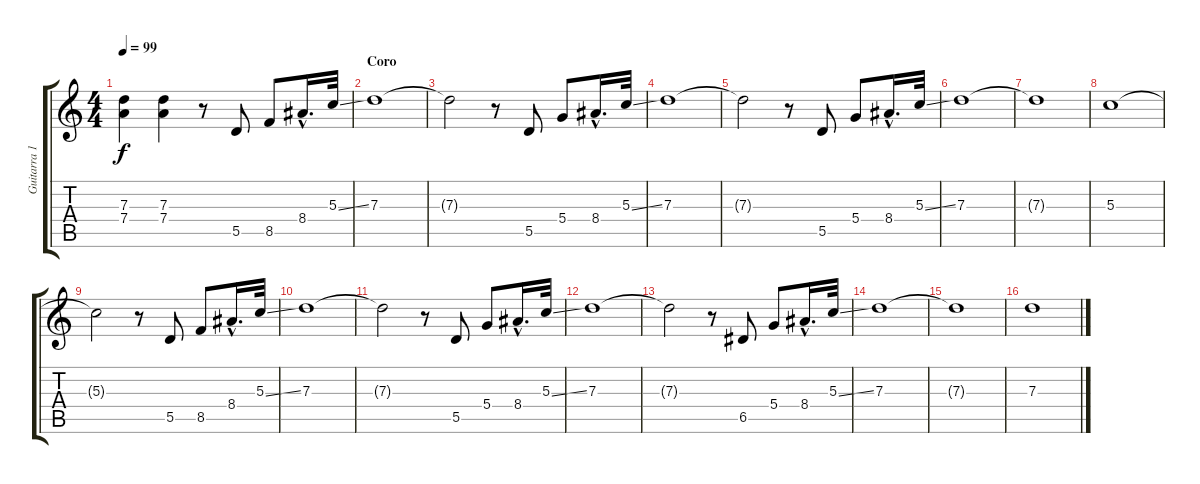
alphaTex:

\track ("Guitarra 1" "Guitarra 1") {instrument distortionguitar}
\staff {score tabs}
\tuning (E4 B3 G3 D3 A2 E2) {hide}
\ts (4 4)
\tempo 99
\clef g2
\ks c
(7.3 7.4).4{dy f} (7.3 7.4).4 r.8 5.5.8 8.5.8 8.4{hac}.16{d} 5.3{ss}.32 |
\section ("" "Coro")
7.3.1 |
7.3{t}.2 r.8 5.5.8 5.4.8 8.4{hac}.16{d} 5.3{ss}.32 |
7.3.1 |
7.3{t}.2 r.8 5.5.8 5.4.8 8.4{hac}.16{d} 5.3{ss}.32 |
7.3.1 |
7.3{t}.1 |
5.3.1 |
5.3{t}.2 r.8 5.5.8 8.5.8 8.4{hac}.16{d} 5.3{ss}.32 |
7.3.1 |
7.3{t}.2 r.8 5.5.8 5.4.8 8.4{hac}.16{d} 5.3{ss}.32 |
7.3.1 |
7.3{t}.2 r.8 6.5.8 5.4.8 8.4{hac}.16{d} 5.3{ss}.32 |
7.3.1 |
7.3{t}.1 |
7.3.1
